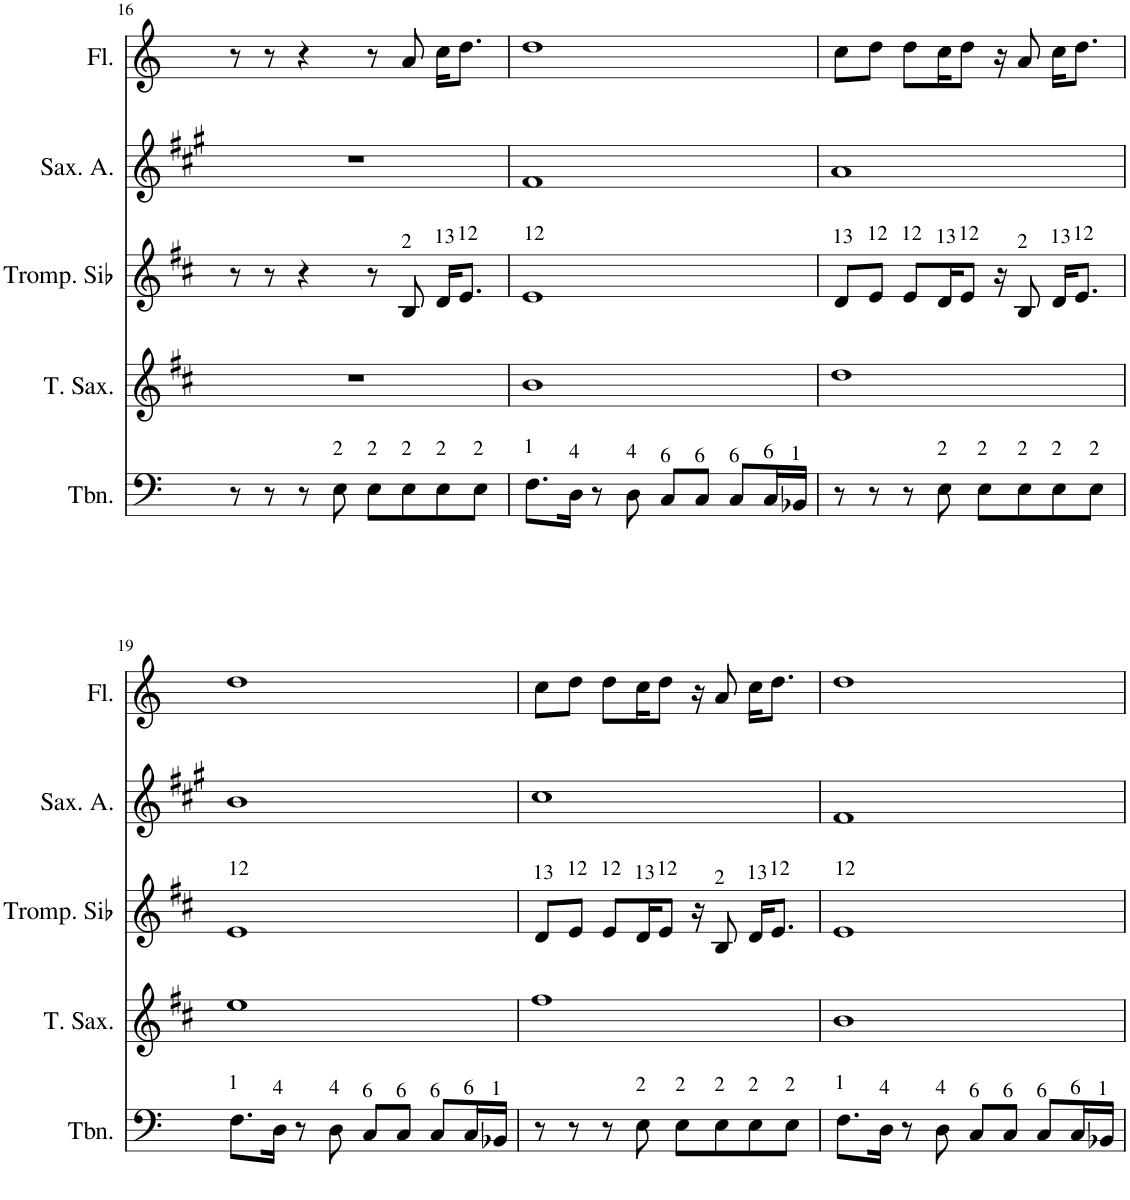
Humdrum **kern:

**kern	**kern	**kern	**kern	**kern	**kern	**kern
*part7	*part6	*part5	*part4	*part3	*part2	*part1
*staff7	*staff6	*staff5	*staff4	*staff3	*staff2	*staff1
*I"Trombone	*I"Tenor Saxophone	*I"Trompette en Sib	*I"Tuba	*I"Saxophone Soprano	*I"Saxophone Alto	*I"Flute
*I'Tbn.	*I'T. Sax.	*I'Tromp. Sib	*I'Tba.	*I'Sax. S.	*I'Sax. A.	*I'Fl.
!!LO:PB:g=z
*clefF4	*clefG2	*clefG2	*clefF4	*clefG2	*clefG2	*clefG2
*	*Trd8c14	*Trd1c2	*	*Trd1c2	*Trd5c9	*
*k[]	*k[f#c#]	*k[f#c#]	*k[]	*k[f#c#]	*k[f#c#g#]	*k[]
*M4/4	*M4/4	*M4/4	*M4/4	*M4/4	*M4/4	*M4/4
=16	=16	=16	=16	=16	=16	=16
8r	1r	8r	1r	1r	1r	8r
8r	.	8r	.	.	.	8r
8r	.	4r	.	.	.	4r
!LO:TX:a:t=2	!	!	!	!	!	!
8E\	.	.	.	.	.	.
!LO:TX:a:t=2	!	!	!	!	!	!
8E\L	.	8r	.	.	.	8r
!	!	!LO:TX:a:t=2	!	!	!	!
!LO:TX:a:t=2	!	!	!	!	!	!
8E\	.	8B/	.	.	.	8a/
!	!	!LO:TX:a:t=13	!	!	!	!
!LO:TX:a:t=2	!	!	!	!	!	!
8E\	.	16d/KL	.	.	.	16cc\KL
!	!	!LO:TX:a:t=12	!	!	!	!
.	.	8.e/J	.	.	.	8.dd\J
!LO:TX:a:t=2	!	!	!	!	!	!
8E\J	.	.	.	.	.	.
=17	=17	=17	=17	=17	=17	=17
!	!	!LO:TX:a:t=12	!	!	!	!
!LO:TX:a:t=1	!	!	!	!	!	!
8.F\L	1b	1e	1D	1g	1f#	1dd
!LO:TX:a:t=4	!	!	!	!	!	!
16D\Jk	.	.	.	.	.	.
8r	.	.	.	.	.	.
!LO:TX:a:t=4	!	!	!	!	!	!
8D\	.	.	.	.	.	.
!LO:TX:a:t=6	!	!	!	!	!	!
8C/L	.	.	.	.	.	.
!LO:TX:a:t=6	!	!	!	!	!	!
8C/J	.	.	.	.	.	.
!LO:TX:a:t=6	!	!	!	!	!	!
8C/L	.	.	.	.	.	.
!LO:TX:a:t=6	!	!	!	!	!	!
16C/L	.	.	.	.	.	.
!LO:TX:a:t=1	!	!	!	!	!	!
16BB-X/JJ	.	.	.	.	.	.
=18	=18	=18	=18	=18	=18	=18
!	!	!LO:TX:a:t=13	!	!	!	!
8r	1dd	8d/L	1AA	1f#	1a	8cc\L
!	!	!LO:TX:a:t=12	!	!	!	!
8r	.	8e/J	.	.	.	8dd\J
!	!	!LO:TX:a:t=12	!	!	!	!
8r	.	8e/L	.	.	.	8dd\L
!	!	!LO:TX:a:t=13	!	!	!	!
!LO:TX:a:t=2	!	!	!	!	!	!
8E\	.	16d/K	.	.	.	16cc\K
!	!	!LO:TX:a:t=12	!	!	!	!
.	.	8e/J	.	.	.	8dd\J
!LO:TX:a:t=2	!	!	!	!	!	!
8E\L	.	.	.	.	.	.
.	.	16r	.	.	.	16r
!	!	!LO:TX:a:t=2	!	!	!	!
!LO:TX:a:t=2	!	!	!	!	!	!
8E\	.	8B/	.	.	.	8a/
!	!	!LO:TX:a:t=13	!	!	!	!
!LO:TX:a:t=2	!	!	!	!	!	!
8E\	.	16d/KL	.	.	.	16cc\KL
!	!	!LO:TX:a:t=12	!	!	!	!
.	.	8.e/J	.	.	.	8.dd\J
!LO:TX:a:t=2	!	!	!	!	!	!
8E\J	.	.	.	.	.	.
!!LO:LB:g=z
=19	=19	=19	=19	=19	=19	=19
!	!	!LO:TX:a:t=12	!	!	!	!
!LO:TX:a:t=1	!	!	!	!	!	!
8.F\L	1ee	1e	1BB-X	1g	1b	1dd
!LO:TX:a:t=4	!	!	!	!	!	!
16D\Jk	.	.	.	.	.	.
8r	.	.	.	.	.	.
!LO:TX:a:t=4	!	!	!	!	!	!
8D\	.	.	.	.	.	.
!LO:TX:a:t=6	!	!	!	!	!	!
8C/L	.	.	.	.	.	.
!LO:TX:a:t=6	!	!	!	!	!	!
8C/J	.	.	.	.	.	.
!LO:TX:a:t=6	!	!	!	!	!	!
8C/L	.	.	.	.	.	.
!LO:TX:a:t=6	!	!	!	!	!	!
16C/L	.	.	.	.	.	.
!LO:TX:a:t=1	!	!	!	!	!	!
16BB-X/JJ	.	.	.	.	.	.
=20	=20	=20	=20	=20	=20	=20
!	!	!LO:TX:a:t=13	!	!	!	!
8r	1ff#	8d/L	1C	1a	1cc#	8cc\L
!	!	!LO:TX:a:t=12	!	!	!	!
8r	.	8e/J	.	.	.	8dd\J
!	!	!LO:TX:a:t=12	!	!	!	!
8r	.	8e/L	.	.	.	8dd\L
!	!	!LO:TX:a:t=13	!	!	!	!
!LO:TX:a:t=2	!	!	!	!	!	!
8E\	.	16d/K	.	.	.	16cc\K
!	!	!LO:TX:a:t=12	!	!	!	!
.	.	8e/J	.	.	.	8dd\J
!LO:TX:a:t=2	!	!	!	!	!	!
8E\L	.	.	.	.	.	.
.	.	16r	.	.	.	16r
!	!	!LO:TX:a:t=2	!	!	!	!
!LO:TX:a:t=2	!	!	!	!	!	!
8E\	.	8B/	.	.	.	8a/
!	!	!LO:TX:a:t=13	!	!	!	!
!LO:TX:a:t=2	!	!	!	!	!	!
8E\	.	16d/KL	.	.	.	16cc\KL
!	!	!LO:TX:a:t=12	!	!	!	!
.	.	8.e/J	.	.	.	8.dd\J
!LO:TX:a:t=2	!	!	!	!	!	!
8E\J	.	.	.	.	.	.
=21	=21	=21	=21	=21	=21	=21
!	!	!LO:TX:a:t=12	!	!	!	!
!LO:TX:a:t=1	!	!	!	!	!	!
8.F\L	1b	1e	1D	1g	1f#	1dd
!LO:TX:a:t=4	!	!	!	!	!	!
16D\Jk	.	.	.	.	.	.
8r	.	.	.	.	.	.
!LO:TX:a:t=4	!	!	!	!	!	!
8D\	.	.	.	.	.	.
!LO:TX:a:t=6	!	!	!	!	!	!
8C/L	.	.	.	.	.	.
!LO:TX:a:t=6	!	!	!	!	!	!
8C/J	.	.	.	.	.	.
!LO:TX:a:t=6	!	!	!	!	!	!
8C/L	.	.	.	.	.	.
!LO:TX:a:t=6	!	!	!	!	!	!
16C/L	.	.	.	.	.	.
!LO:TX:a:t=1	!	!	!	!	!	!
16BB-X/JJ	.	.	.	.	.	.
=	=	=	=	=	=	=
*-	*-	*-	*-	*-	*-	*-
